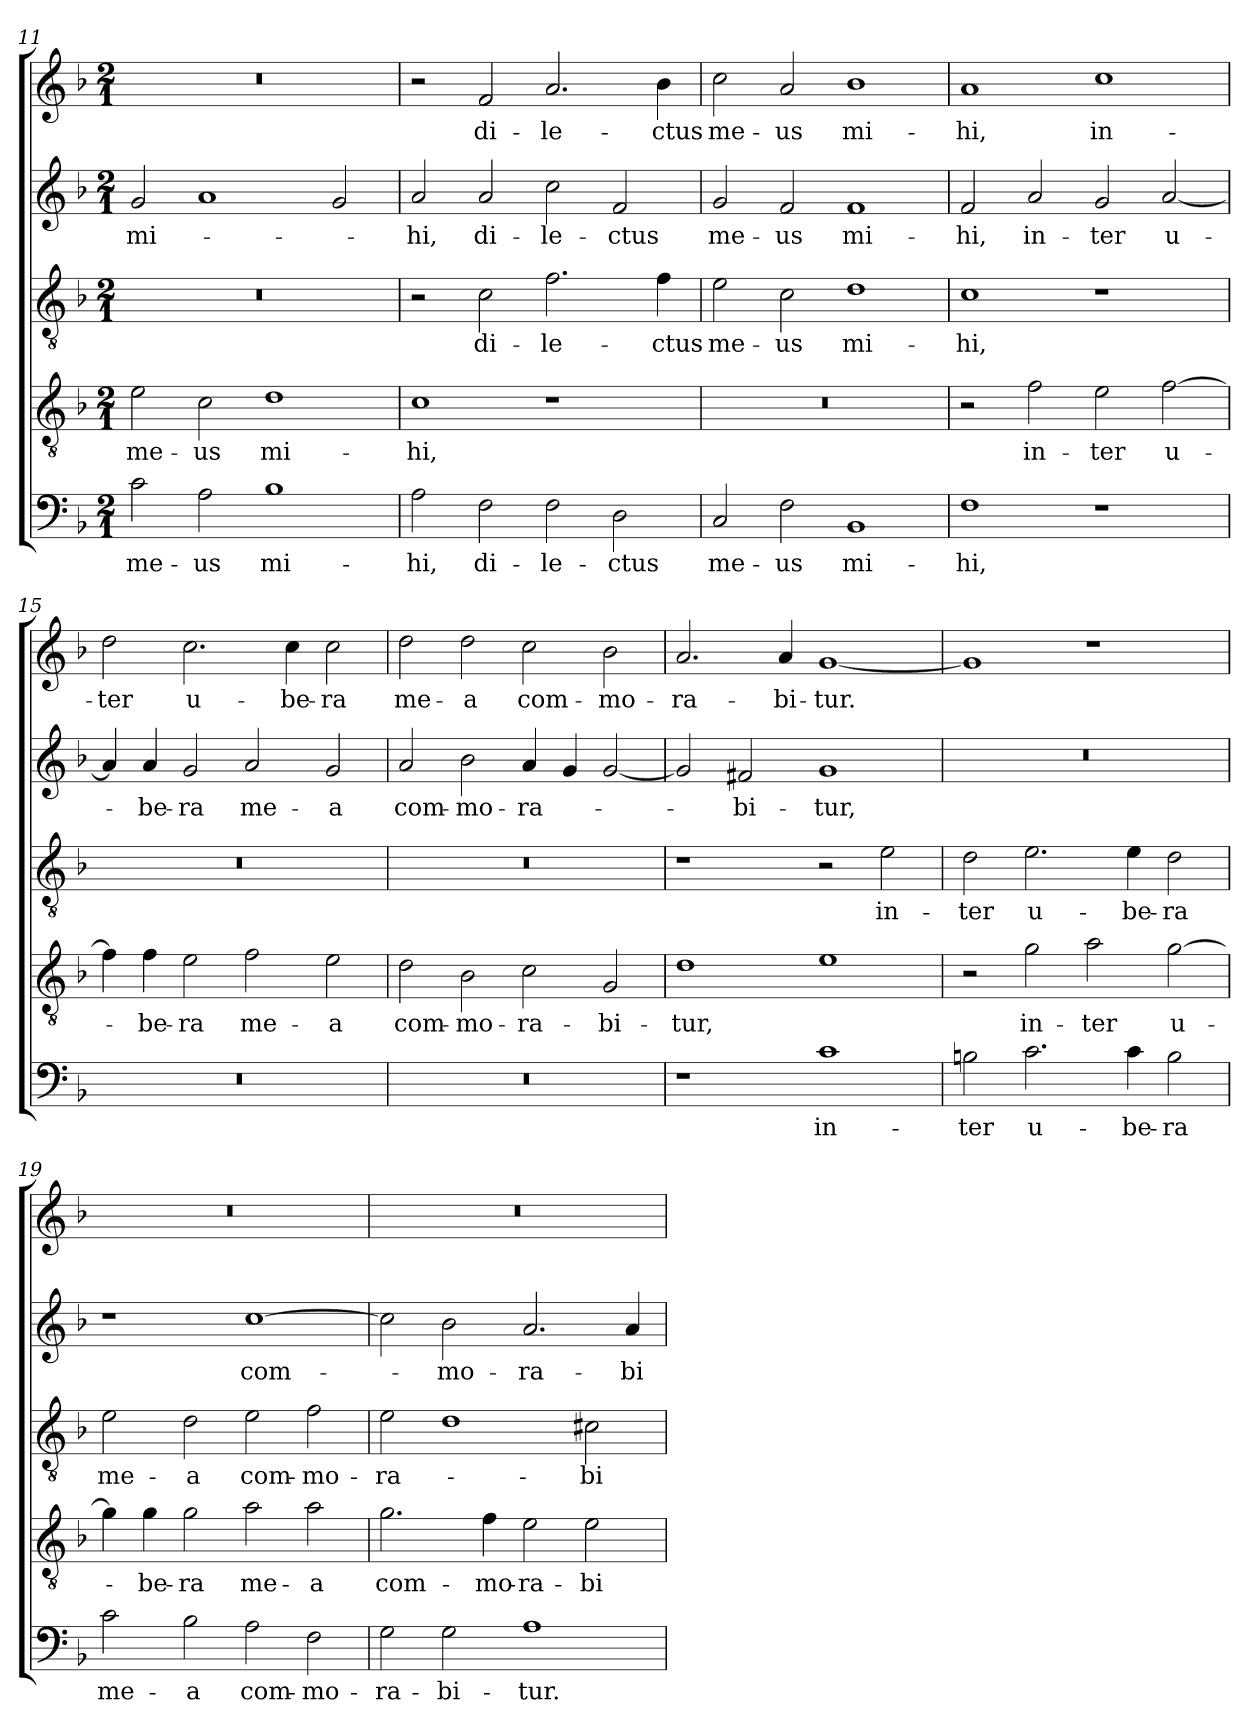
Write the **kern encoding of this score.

**kern	**text	**kern	**text	**kern	**text	**kern	**text	**kern	**text
*part5	*part5	*part4	*part4	*part3	*part3	*part2	*part2	*part1	*part1
*staff5	*staff5	*staff4	*staff4	*staff3	*staff3	*staff2	*staff2	*staff1	*staff1
*clefF4	*	*clefGv2	*	*clefGv2	*	*clefG2	*	*clefG2	*
*k[b-]	*	*k[b-]	*	*k[b-]	*	*k[b-]	*	*k[b-]	*
*F:	*	*F:	*	*F:	*	*F:	*	*F:	*
*M2/1	*	*M2/1	*	*M2/1	*	*M2/1	*	*M2/1	*
=11	=11	=11	=11	=11	=11	=11	=11	=11	=11
!	!LO:LY:b	!	!LO:LY:b	!	!	!	!LO:LY:b	!	!
2c\	me-	2e\	me-	0r	.	2g/	mi-	0r	.
!	!LO:LY:b	!	!LO:LY:b	!	!	!	!	!	!
2A\	-us	2c\	-us	.	.	1a	.	.	.
!	!LO:LY:b	!	!LO:LY:b	!	!	!	!	!	!
1B-	mi-	1d	mi-	.	.	.	.	.	.
.	.	.	.	.	.	2g/	.	.	.
=12	=12	=12	=12	=12	=12	=12	=12	=12	=12
!	!LO:LY:b	!	!LO:LY:b	!	!	!	!LO:LY:b	!	!
2A\	-hi,	1c	-hi,	2r	.	2a/	-hi,	2r	.
!	!LO:LY:b	!	!	!	!LO:LY:b	!	!LO:LY:b	!	!LO:LY:b
2F\	di-	.	.	2c\	di-	2a/	di-	2f/	di-
!	!LO:LY:b	!	!	!	!LO:LY:b	!	!LO:LY:b	!	!LO:LY:b
2F\	-le-	1r	.	2.f\	-le-	2cc\	-le-	2.a/	-le-
!	!LO:LY:b	!	!	!	!	!	!LO:LY:b	!	!
2D\	-ctus	.	.	.	.	2f/	-ctus	.	.
!	!	!	!	!	!LO:LY:b	!	!	!	!LO:LY:b
.	.	.	.	4f\	-ctus	.	.	4b-\	-ctus
!!LO:LB:g=z
=13	=13	=13	=13	=13	=13	=13	=13	=13	=13
!	!LO:LY:b	!	!	!	!LO:LY:b	!	!LO:LY:b	!	!LO:LY:b
2C/	me-	0r	.	2e\	me-	2g/	me-	2cc\	me-
!	!LO:LY:b	!	!	!	!LO:LY:b	!	!LO:LY:b	!	!LO:LY:b
2F\	-us	.	.	2c\	-us	2f/	-us	2a/	-us
!	!LO:LY:b	!	!	!	!LO:LY:b	!	!LO:LY:b	!	!LO:LY:b
1BB-	mi-	.	.	1d	mi-	1f	mi-	1b-	mi-
=14	=14	=14	=14	=14	=14	=14	=14	=14	=14
!	!LO:LY:b	!	!	!	!LO:LY:b	!	!LO:LY:b	!	!LO:LY:b
1F	-hi,	2r	.	1c	-hi,	2f/	-hi,	1a	-hi,
!	!	!	!LO:LY:b	!	!	!	!LO:LY:b	!	!
.	.	2f\	in-	.	.	2a/	in-	.	.
!	!	!	!LO:LY:b	!	!	!	!LO:LY:b	!	!LO:LY:b
1r	.	2e\	-ter	1r	.	2g/	-ter	1cc	in-
!	!	!	!LO:LY:b	!	!	!	!LO:LY:b	!	!
.	.	[2f\	u-	.	.	[2a/	u-	.	.
=15	=15	=15	=15	=15	=15	=15	=15	=15	=15
!	!	!	!	!	!	!	!	!	!LO:LY:b
0r	.	4f\]	.	0r	.	4a/]	.	2dd\	-ter
!	!	!	!LO:LY:b	!	!	!	!LO:LY:b	!	!
.	.	4f\	-be-	.	.	4a/	-be-	.	.
!	!	!	!LO:LY:b	!	!	!	!LO:LY:b	!	!LO:LY:b
.	.	2e\	-ra	.	.	2g/	-ra	2.cc\	u-
!	!	!	!LO:LY:b	!	!	!	!LO:LY:b	!	!
.	.	2f\	me-	.	.	2a/	me-	.	.
!	!	!	!	!	!	!	!	!	!LO:LY:b
.	.	.	.	.	.	.	.	4cc\	-be-
!	!	!	!LO:LY:b	!	!	!	!LO:LY:b	!	!LO:LY:b
.	.	2e\	-a	.	.	2g/	-a	2cc\	-ra
=16	=16	=16	=16	=16	=16	=16	=16	=16	=16
!	!	!	!LO:LY:b	!	!	!	!LO:LY:b	!	!LO:LY:b
0r	.	2d\	com-	0r	.	2a/	com-	2dd\	me-
!	!	!	!LO:LY:b	!	!	!	!LO:LY:b	!	!LO:LY:b
.	.	2B-\	-mo-	.	.	2b-\	-mo-	2dd\	-a
!	!	!	!LO:LY:b	!	!	!	!LO:LY:b	!	!LO:LY:b
.	.	2c\	-ra-	.	.	4a/	-ra-	2cc\	com-
.	.	.	.	.	.	4g/	.	.	.
!	!	!	!LO:LY:b	!	!	!	!	!	!LO:LY:b
.	.	2G/	-bi-	.	.	[2g/	.	2b-\	-mo-
=17	=17	=17	=17	=17	=17	=17	=17	=17	=17
!	!	!	!LO:LY:b	!	!	!	!	!	!LO:LY:b
1r	.	1d	-tur,	1r	.	2g/]	.	2.a/	-ra-
!	!	!	!	!	!	!	!LO:LY:b	!	!
.	.	.	.	.	.	2f#X/	-bi-	.	.
!	!	!	!	!	!	!	!	!	!LO:LY:b
.	.	.	.	.	.	.	.	4a/	-bi-
!	!LO:LY:b	!	!	!	!	!	!LO:LY:b	!	!LO:LY:b
1c	in-	1e	.	2r	.	1g	-tur,	[1g	-tur.
!	!	!	!	!	!LO:LY:b	!	!	!	!
.	.	.	.	2e\	in-	.	.	.	.
=18	=18	=18	=18	=18	=18	=18	=18	=18	=18
!	!LO:LY:b	!	!	!	!LO:LY:b	!	!	!	!
2Bn\	-ter	2r	.	2d\	-ter	0r	.	1g]	.
!	!LO:LY:b	!	!LO:LY:b	!	!LO:LY:b	!	!	!	!
2.c\	u-	2g\	in-	2.e\	u-	.	.	.	.
!	!	!	!LO:LY:b	!	!	!	!	!	!
.	.	2a\	-ter	.	.	.	.	1r	.
!	!LO:LY:b	!	!	!	!LO:LY:b	!	!	!	!
4c\	-be-	.	.	4e\	-be-	.	.	.	.
!	!LO:LY:b	!	!LO:LY:b	!	!LO:LY:b	!	!	!	!
2B\	-ra	[2g\	u-	2d\	-ra	.	.	.	.
!!LO:LB:g=z
=19	=19	=19	=19	=19	=19	=19	=19	=19	=19
!	!LO:LY:b	!	!	!	!LO:LY:b	!	!	!	!
2c\	me-	4g\]	.	2e\	me-	1r	.	0r	.
!	!	!	!LO:LY:b	!	!	!	!	!	!
.	.	4g\	-be-	.	.	.	.	.	.
!	!LO:LY:b	!	!LO:LY:b	!	!LO:LY:b	!	!	!	!
2B-\	-a	2g\	-ra	2d\	-a	.	.	.	.
!	!LO:LY:b	!	!LO:LY:b	!	!LO:LY:b	!	!LO:LY:b	!	!
2A\	com-	2a\	me-	2e\	com-	[1cc	com-	.	.
!	!LO:LY:b	!	!LO:LY:b	!	!LO:LY:b	!	!	!	!
2F\	-mo-	2a\	-a	2f\	-mo-	.	.	.	.
=20	=20	=20	=20	=20	=20	=20	=20	=20	=20
!	!LO:LY:b	!	!LO:LY:b	!	!LO:LY:b	!	!	!	!
2G\	-ra-	2.g\	com-	2e\	-ra-	2cc\]	.	0r	.
!	!LO:LY:b	!	!	!	!	!	!LO:LY:b	!	!
2G\	-bi-	.	.	1d	.	2b-\	-mo-	.	.
!	!	!	!LO:LY:b	!	!	!	!	!	!
.	.	4f\	-mo-	.	.	.	.	.	.
!	!LO:LY:b	!	!LO:LY:b	!	!	!	!LO:LY:b	!	!
1A	-tur.	2e\	-ra-	.	.	2.a/	-ra-	.	.
!	!	!	!LO:LY:b	!	!LO:LY:b	!	!	!	!
.	.	2e\	-bi-	2c#X\	-bi-	.	.	.	.
!	!	!	!	!	!	!	!LO:LY:b	!	!
.	.	.	.	.	.	4a/	-bi-	.	.
=	=	=	=	=	=	=	=	=	=
*-	*-	*-	*-	*-	*-	*-	*-	*-	*-
